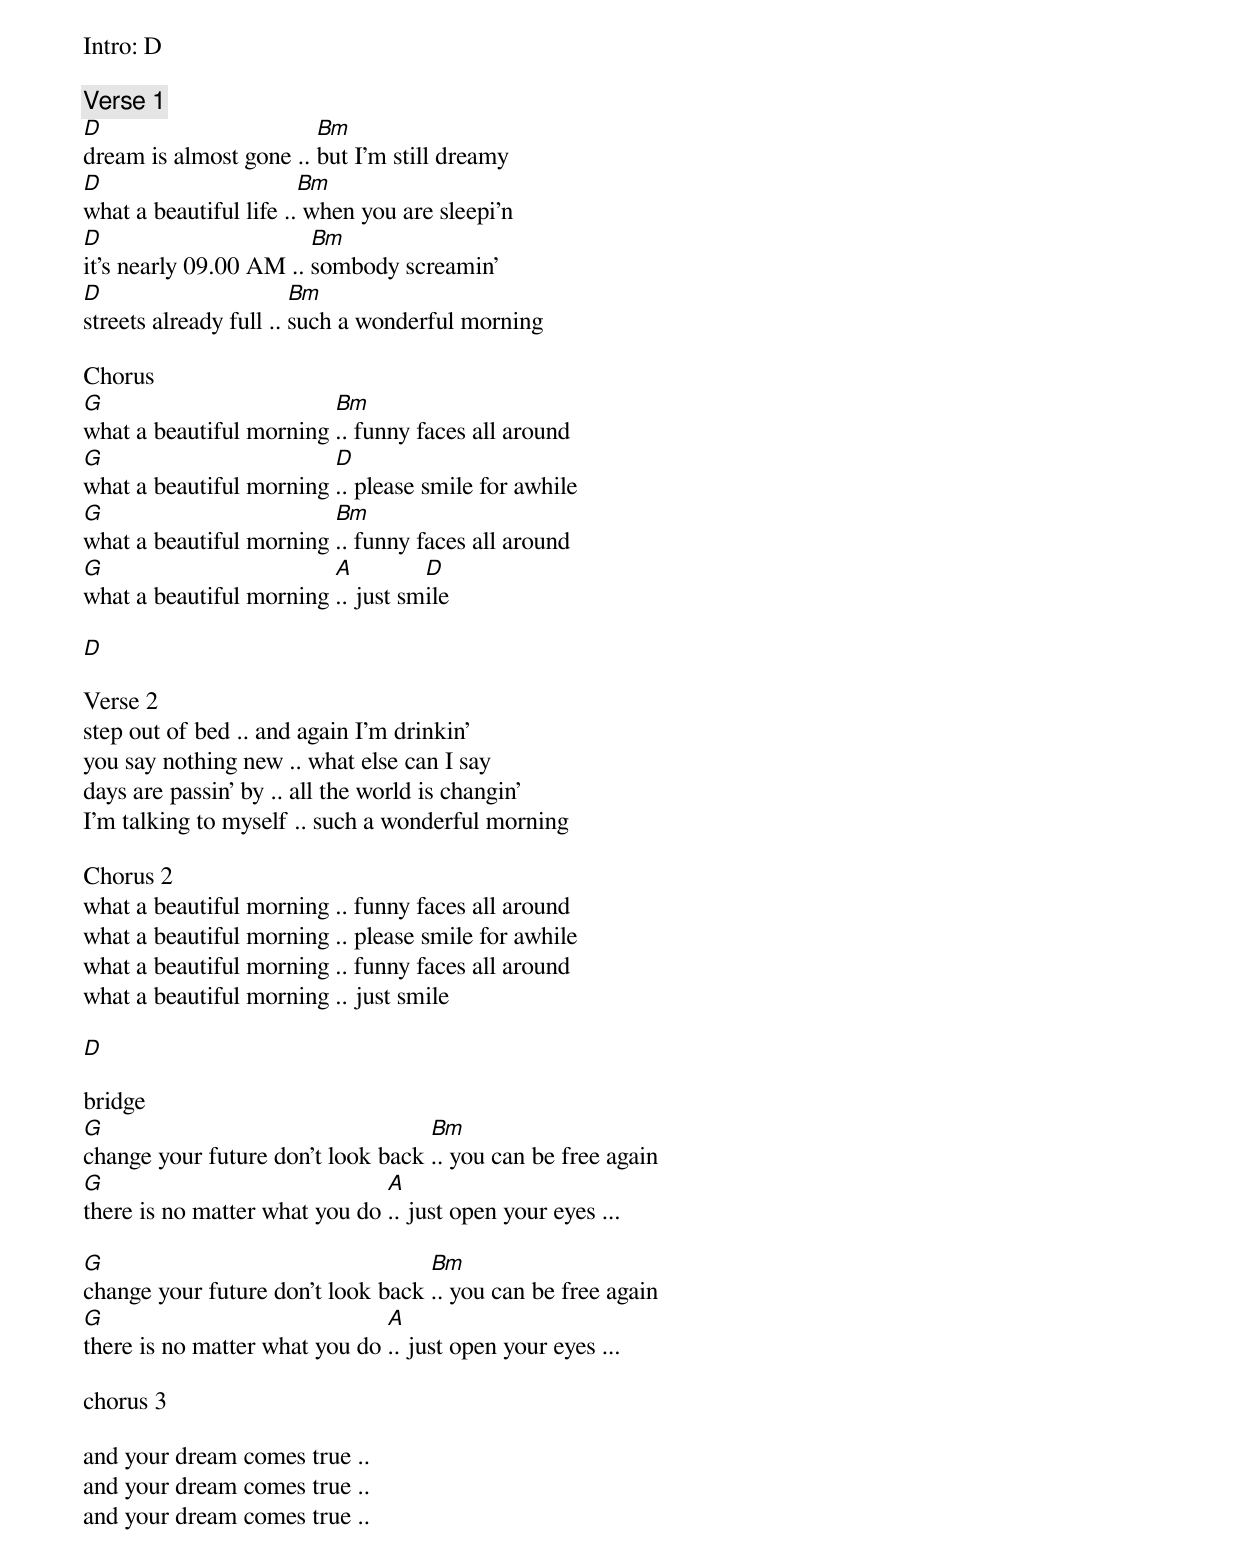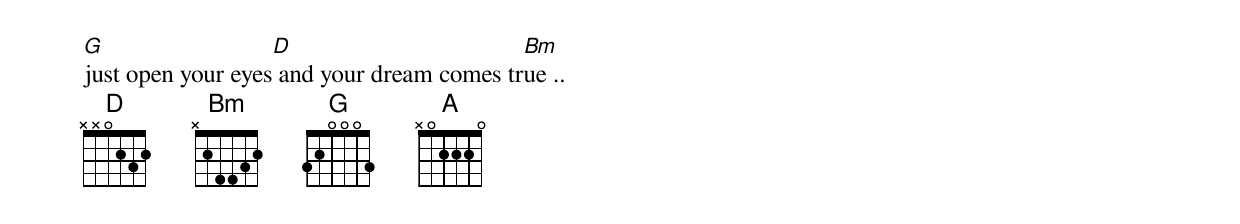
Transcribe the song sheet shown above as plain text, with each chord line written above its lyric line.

Intro: D

Verse 1
D                       Bm
dream is almost gone .. but I’m still dreamy
D                       Bm
what a beautiful life .. when you are sleepi’n
D                       Bm
it’s nearly 09.00 AM .. sombody screamin’
D                       Bm
streets already full .. such a wonderful morning

Chorus
G                        Bm
what a beautiful morning .. funny faces all around
G                        D
what a beautiful morning .. please smile for awhile
G                        Bm
what a beautiful morning .. funny faces all around
G                        A         D
what a beautiful morning .. just smile

D

Verse 2
step out of bed .. and again I’m drinkin’
you say nothing new .. what else can I say
days are passin’ by .. all the world is changin’
I’m talking to myself .. such a wonderful morning

Chorus 2
what a beautiful morning .. funny faces all around
what a beautiful morning .. please smile for awhile
what a beautiful morning .. funny faces all around
what a beautiful morning .. just smile

D

bridge
G                                  Bm
change your future don’t look back .. you can be free again
G                              A
there is no matter what you do .. just open your eyes ...

G                                  Bm
change your future don’t look back .. you can be free again
G                              A
there is no matter what you do .. just open your eyes ...

chorus 3

and your dream comes true ..
and your dream comes true ..
and your dream comes true ..
G                  D                       Bm
just open your eyes and your dream comes true ..
